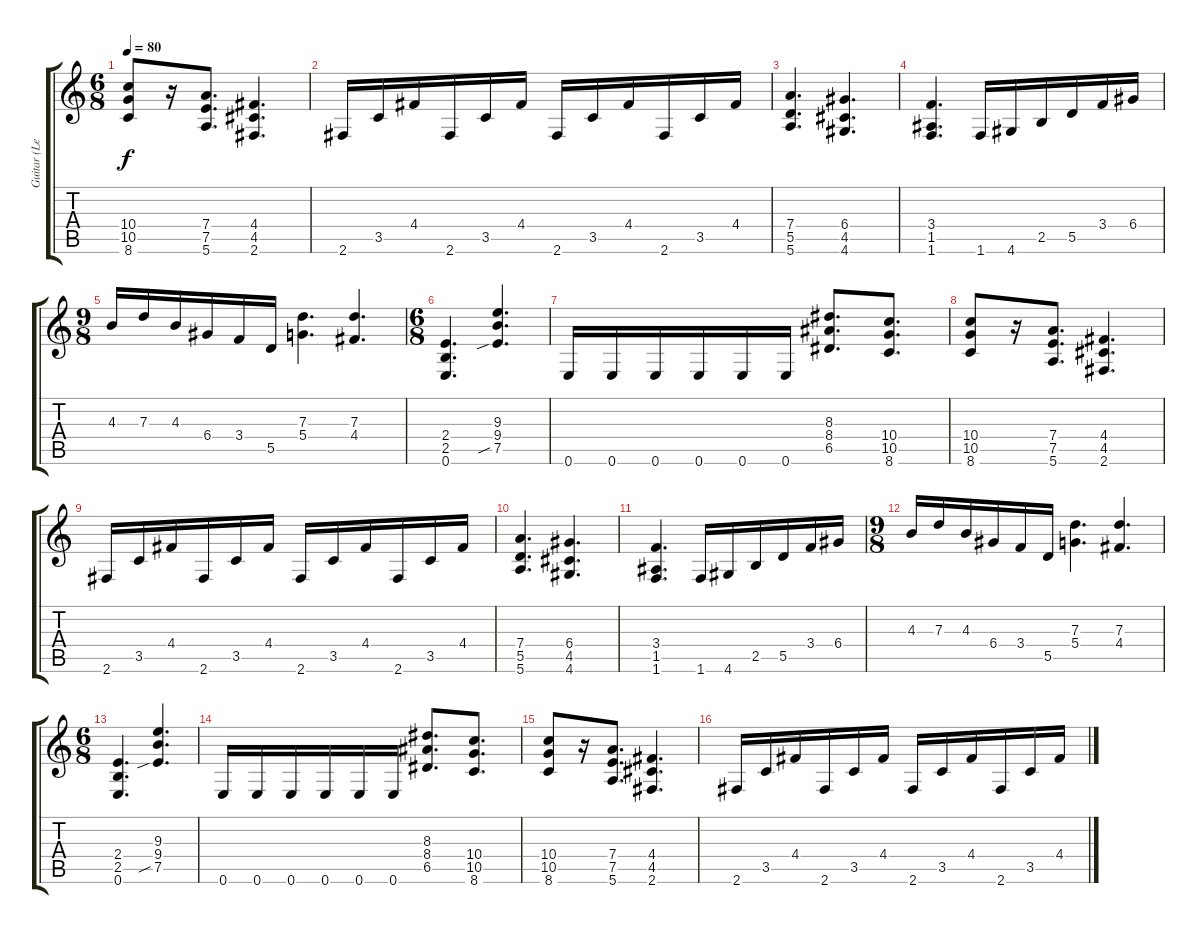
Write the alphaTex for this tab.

\track ("Guitar (Leon)" "Guitar (Le") {instrument overdrivenguitar}
\staff {score tabs}
\tuning (E4 B3 G3 D3 A2 E2) {hide}
\ts (6 8)
\tempo 80
\clef g2
\ks c
(10.4 10.5 8.6).8{dy f} r.16 (7.4 7.5 5.6).8{d} (4.4 4.5 2.6).4{d} |
2.6.16 3.5.16 4.4.16 2.6.16 3.5.16 4.4.16 2.6.16 3.5.16 4.4.16 2.6.16 3.5.16 4.4.16 |
(7.4 5.5 5.6).4{d} (6.4 4.5 4.6).4{d} |
(3.4 1.5 1.6).4{d} 1.6.16 4.6.16 2.5.16 5.5.16 3.4.16 6.4.16 |
\ts (9 8)
4.3.16 7.3.16 4.3.16 6.4.16 3.4.16 5.5.16 (7.3 5.4).4{d} (7.3 4.4).4{d} |
\ts (6 8)
(2.4 2.5 0.6).4{d} (9.3 9.4 7.5{sib}).4{d} |
0.6.16 0.6.16 0.6.16 0.6.16 0.6.16 0.6.16 (8.3 8.4 6.5).8{d} (10.4 10.5 8.6).8{d} |
(10.4 10.5 8.6).8 r.16 (7.4 7.5 5.6).8{d} (4.4 4.5 2.6).4{d} |
2.6.16 3.5.16 4.4.16 2.6.16 3.5.16 4.4.16 2.6.16 3.5.16 4.4.16 2.6.16 3.5.16 4.4.16 |
(7.4 5.5 5.6).4{d} (6.4 4.5 4.6).4{d} |
(3.4 1.5 1.6).4{d} 1.6.16 4.6.16 2.5.16 5.5.16 3.4.16 6.4.16 |
\ts (9 8)
4.3.16 7.3.16 4.3.16 6.4.16 3.4.16 5.5.16 (7.3 5.4).4{d} (7.3 4.4).4{d} |
\ts (6 8)
(2.4 2.5 0.6).4{d} (9.3 9.4 7.5{sib}).4{d} |
0.6.16 0.6.16 0.6.16 0.6.16 0.6.16 0.6.16 (8.3 8.4 6.5).8{d} (10.4 10.5 8.6).8{d} |
(10.4 10.5 8.6).8 r.16 (7.4 7.5 5.6).8{d} (4.4 4.5 2.6).4{d} |
2.6.16 3.5.16 4.4.16 2.6.16 3.5.16 4.4.16 2.6.16 3.5.16 4.4.16 2.6.16 3.5.16 4.4.16
